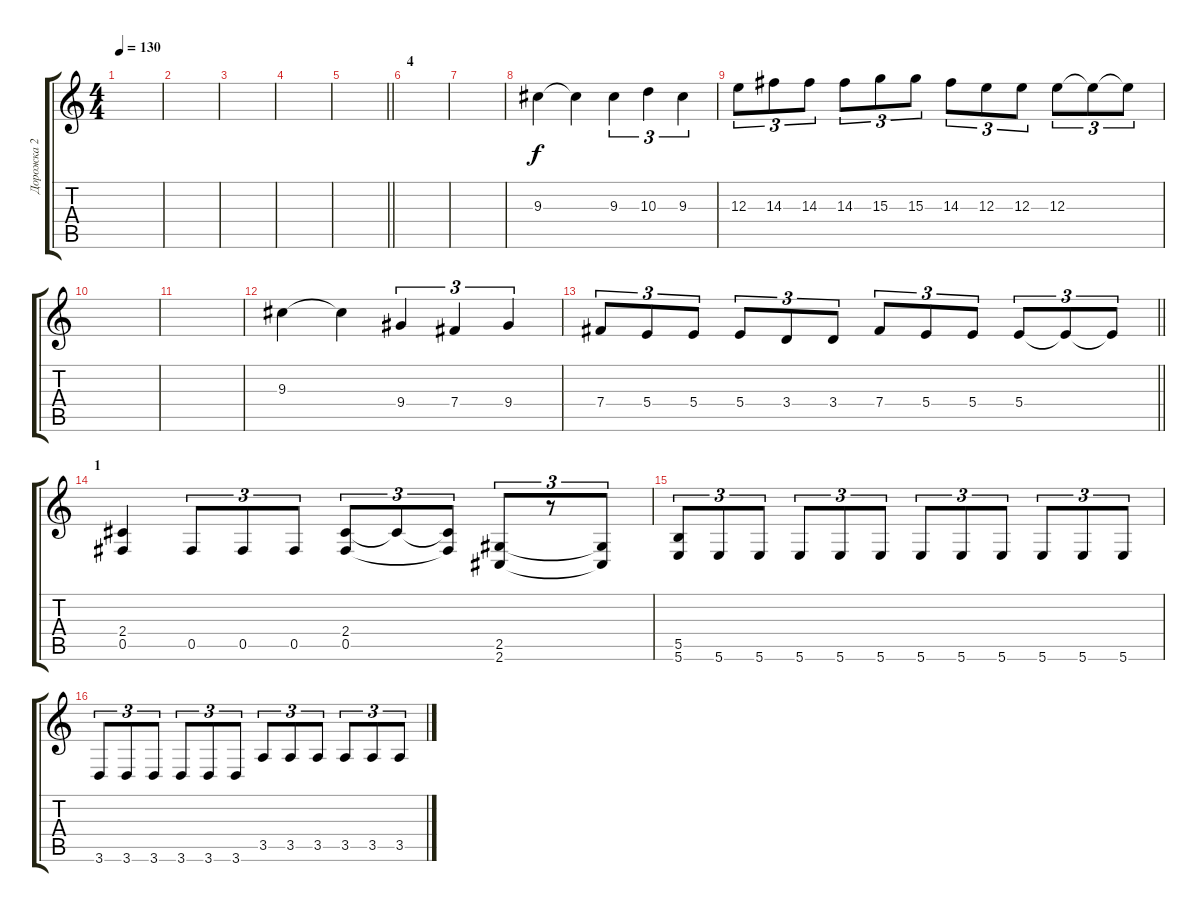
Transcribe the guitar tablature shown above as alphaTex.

\track ("Дорожка 2" "Дорожка 2") {instrument distortionguitar}
\staff {score tabs}
\tuning (Db4 Ab3 E3 B2 Gb2 B1) {hide}
\ts (4 4)
\tempo 130
\clef g2
\ks c
|
|
|
|
\barLineRight lightlight
|
\section ("" "4")
|
|
9.3.4 9.3{t}.4 9.3.4{tu (3 2)} 10.3.4{tu (3 2)} 9.3.4{tu (3 2)} |
12.3.8{tu (3 2)} 14.3.8{tu (3 2)} 14.3.8{tu (3 2)} 14.3.8{tu (3 2)} 15.3.8{tu (3 2)} 15.3.8{tu (3 2)} 14.3.8{tu (3 2)} 12.3.8{tu (3 2)} 12.3.8{tu (3 2)} 12.3.8{tu (3 2)} 12.3{t}.8{tu (3 2)} 12.3{t}.8{tu (3 2)} |
|
|
9.3.4 9.3{t}.4 9.4.4{tu (3 2)} 7.4.4{tu (3 2)} 9.4.4{tu (3 2)} |
\barLineRight lightlight
7.4.8{tu (3 2)} 5.4.8{tu (3 2)} 5.4.8{tu (3 2)} 5.4.8{tu (3 2)} 3.4.8{tu (3 2)} 3.4.8{tu (3 2)} 7.4.8{tu (3 2)} 5.4.8{tu (3 2)} 5.4.8{tu (3 2)} 5.4.8{tu (3 2)} 5.4{t}.8{tu (3 2)} 5.4{t}.8{tu (3 2)} |
\section ("" "1")
(2.4 0.5).4 0.5.8{tu (3 2)} 0.5.8{tu (3 2)} 0.5.8{tu (3 2)} (2.4 0.5).8{tu (3 2)} 2.4{t}.8{tu (3 2)} (2.4{t} 0.5{t}).8{tu (3 2)} (2.5 2.6).8{tu (3 2)} r.8{tu (3 2)} (2.5{t} 2.6{t}).8{tu (3 2)} |
(5.5 5.6).8{tu (3 2)} 5.6.8{tu (3 2)} 5.6.8{tu (3 2)} 5.6.8{tu (3 2)} 5.6.8{tu (3 2)} 5.6.8{tu (3 2)} 5.6.8{tu (3 2)} 5.6.8{tu (3 2)} 5.6.8{tu (3 2)} 5.6.8{tu (3 2)} 5.6.8{tu (3 2)} 5.6.8{tu (3 2)} |
3.6.8{tu (3 2)} 3.6.8{tu (3 2)} 3.6.8{tu (3 2)} 3.6.8{tu (3 2)} 3.6.8{tu (3 2)} 3.6.8{tu (3 2)} 3.5.8{tu (3 2)} 3.5.8{tu (3 2)} 3.5.8{tu (3 2)} 3.5.8{tu (3 2)} 3.5.8{tu (3 2)} 3.5.8{tu (3 2)}
